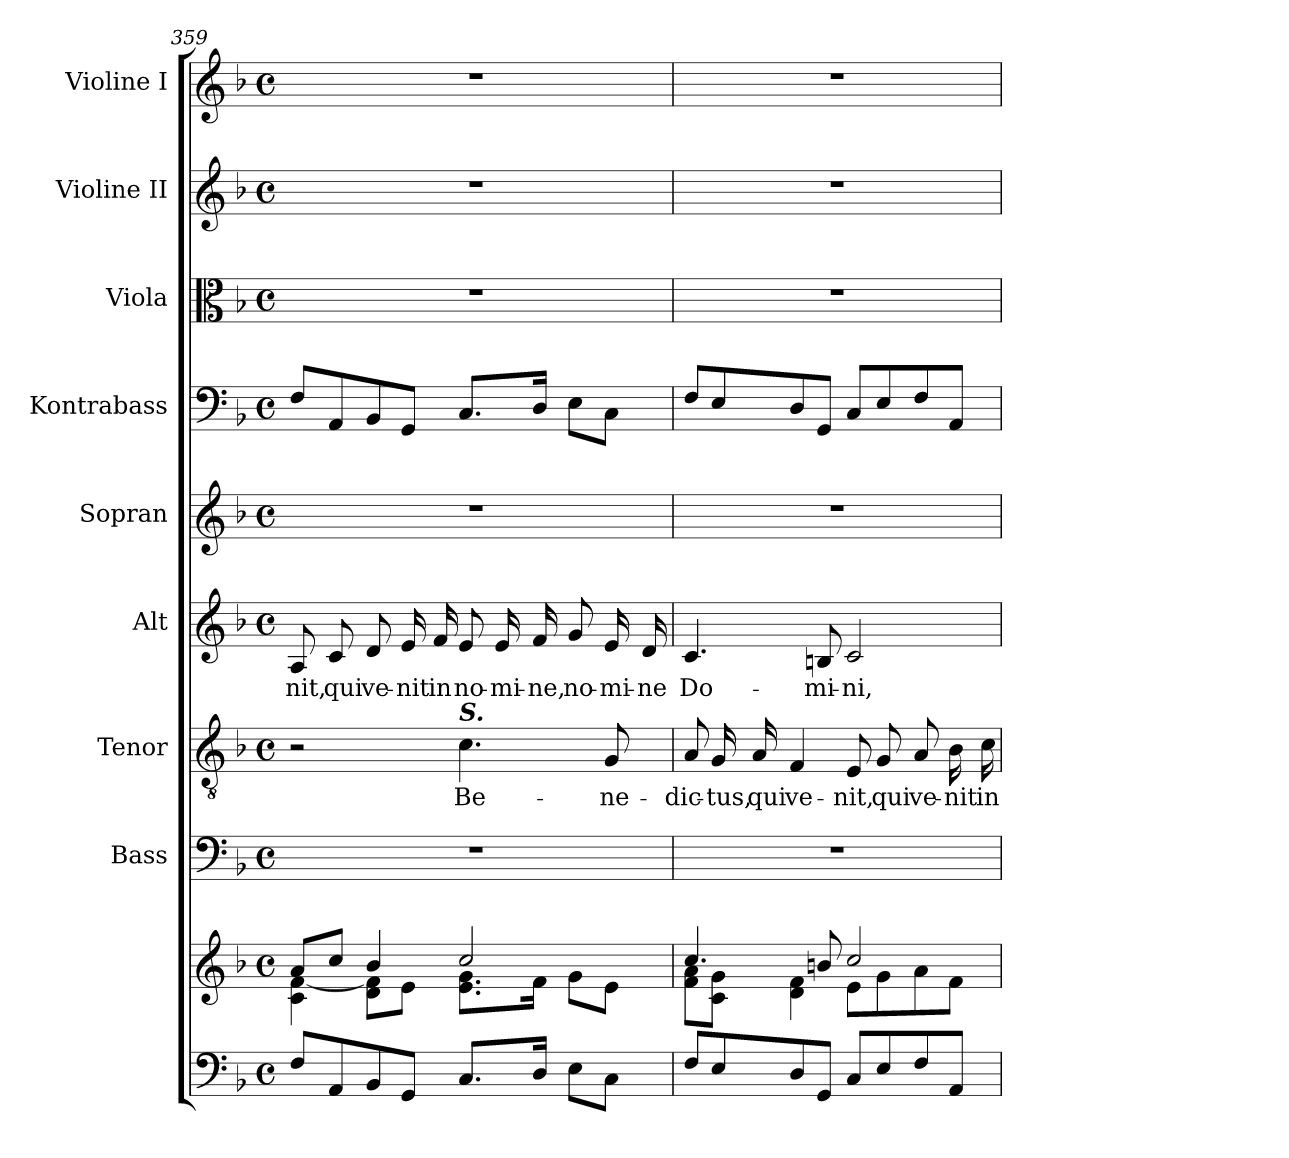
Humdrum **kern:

**kern	**kern	**kern	**kern	**text	**kern	**text	**kern	**kern	**kern	**kern	**kern
*part9	*part9	*part8	*part7	*part7	*part6	*part6	*part5	*part4	*part3	*part2	*part1
*staff10	*staff9	*staff8	*staff7	*staff7	*staff6	*staff6	*staff5	*staff4	*staff3	*staff2	*staff1
*	*	*I"Bass	*I"Tenor	*	*I"Alt	*	*I"Sopran	*I"Kontrabass	*I"Viola	*I"Violine II	*I"Violine I
*	*	*I'B.	*I'T.	*	*I'A.	*	*I'S.	*I'Kb.	*I'Vla.	*I'Vl. II	*I'Vl. I
*clefF4	*clefG2	*clefF4	*clefGv2	*	*clefG2	*	*clefG2	*clefF4	*clefC3	*clefG2	*clefG2
*	*	*	*	*	*	*	*	*ITrd7c12	*	*	*
*k[b-]	*k[b-]	*k[b-]	*k[b-]	*	*k[b-]	*	*k[b-]	*k[b-]	*k[b-]	*k[b-]	*k[b-]
*F:	*F:	*F:	*F:	*	*F:	*	*F:	*F:	*F:	*F:	*F:
*M4/4	*M4/4	*M4/4	*M4/4	*	*M4/4	*	*M4/4	*M4/4	*M4/4	*M4/4	*M4/4
*met(c)	*met(c)	*met(c)	*met(c)	*	*met(c)	*	*met(c)	*met(c)	*met(c)	*met(c)	*met(c)
=359	=359	=359	=359	=359	=359	=359	=359	=359	=359	=359	=359
*	*^	*	*	*	*	*	*	*	*	*	*
!	!	!	!	!	!	!	!LO:LY:b	!	!	!	!	!
8F/L	8a/L	4c\ [<4f\	1r	2r	.	8A/	-nit,	1r	8FF/L	1r	1r	1r
!	!	!	!	!	!	!	!LO:LY:b	!	!	!	!	!
8AA/	8cc/J	.	.	.	.	8c/	qui	.	8AAA/	.	.	.
!	!	!	!	!	!	!	!LO:LY:b	!	!	!	!	!
8BB-/	4b-/	8d\ 8f\]L	.	.	.	8d/	ve-	.	8BBB-/	.	.	.
!	!	!	!	!	!	!	!LO:LY:b	!	!	!	!	!
8GG/J	.	8e\J	.	.	.	16e/	-nit	.	8GGG/J	.	.	.
!	!	!	!	!	!	!	!LO:LY:b	!	!	!	!	!
.	.	.	.	.	.	16f/	in	.	.	.	.	.
!	!	!	!	!LO:TX:a:Bi:t=S.	!	!	!	!	!	!	!	!
!	!	!	!	!	!LO:LY:b	!	!LO:LY:b	!	!	!	!	!
8.C/L	2cc/	8.e\ 8.g\L	.	4.c\	Be-	8e/	no-	.	8.CC/L	.	.	.
!	!	!	!	!	!	!	!LO:LY:b	!	!	!	!	!
.	.	.	.	.	.	16e/	-mi-	.	.	.	.	.
!	!	!	!	!	!	!	!LO:LY:b	!	!	!	!	!
16D/Jk	.	16f\Jk	.	.	.	16f/	-ne,	.	16DD/Jk	.	.	.
!	!	!	!	!	!	!	!LO:LY:b	!	!	!	!	!
8E\L	.	8g\L	.	.	.	8g/	no-	.	8EE\L	.	.	.
!	!	!	!	!	!LO:LY:b	!	!LO:LY:b	!	!	!	!	!
8C\J	.	8e\J	.	8G/	-ne-	16e/	-mi-	.	8CC\J	.	.	.
!	!	!	!	!	!	!	!LO:LY:b	!	!	!	!	!
.	.	.	.	.	.	16d/	-ne	.	.	.	.	.
=360	=360	=360	=360	=360	=360	=360	=360	=360	=360	=360	=360	=360
!	!	!	!	!	!LO:LY:b	!	!LO:LY:b	!	!	!	!	!
8F/L	4.cc/	8f\ 8a\L	1r	8A/	-dic-	4.c/	Do-	1r	8FF/L	1r	1r	1r
!	!	!	!	!	!LO:LY:b	!	!	!	!	!	!	!
8E/	.	8c\ 8g\J	.	16G/	-tus,	.	.	.	8EE/	.	.	.
!	!	!	!	!	!LO:LY:b	!	!	!	!	!	!	!
.	.	.	.	16A/	qui	.	.	.	.	.	.	.
!	!	!	!	!	!LO:LY:b	!	!	!	!	!	!	!
8D/	.	4d\ 4f\	.	4F/	ve-	.	.	.	8DD/	.	.	.
!	!	!	!	!	!	!	!LO:LY:b	!	!	!	!	!
8GG/J	8bn/	.	.	.	.	8Bn/	-mi-	.	8GGG/J	.	.	.
!	!	!	!	!	!LO:LY:b	!	!LO:LY:b	!	!	!	!	!
8C/L	2cc/	8e\L	.	8E/	-nit,	2c/	-ni,	.	8CC/L	.	.	.
!	!	!	!	!	!LO:LY:b	!	!	!	!	!	!	!
8E/	.	8g\	.	8G/	qui	.	.	.	8EE/	.	.	.
!	!	!	!	!	!LO:LY:b	!	!	!	!	!	!	!
8F/	.	8a\	.	8A/	ve-	.	.	.	8FF/	.	.	.
!	!	!	!	!	!LO:LY:b	!	!	!	!	!	!	!
8AA/J	.	8f\J	.	16B-\	-nit	.	.	.	8AAA/J	.	.	.
!	!	!	!	!	!LO:LY:b	!	!	!	!	!	!	!
.	.	.	.	16c\	in	.	.	.	.	.	.	.
*	*v	*v	*	*	*	*	*	*	*	*	*	*
=	=	=	=	=	=	=	=	=	=	=	=
*-	*-	*-	*-	*-	*-	*-	*-	*-	*-	*-	*-
